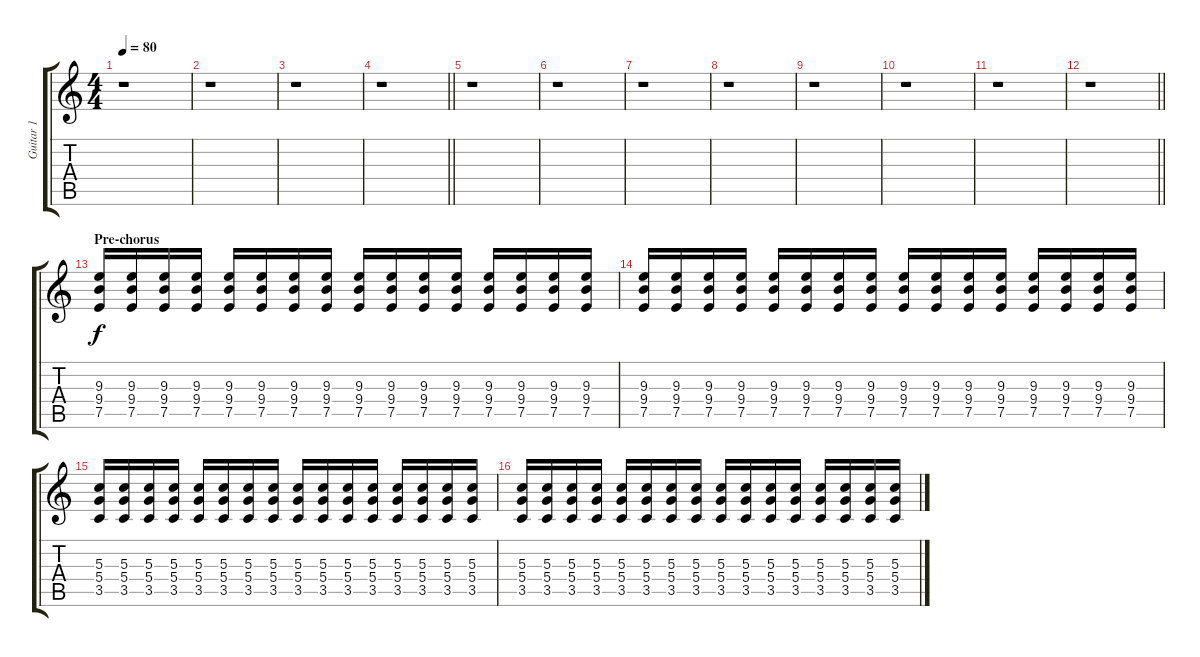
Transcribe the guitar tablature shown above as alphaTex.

\track ("Guitar 1" "Guitar 1") {instrument distortionguitar}
\staff {score tabs}
\tuning (E4 B3 G3 D3 A2 E2) {hide}
\ts (4 4)
\tempo 80
\clef g2
\ks c
r.1{dy fff} |
r.1 |
r.1 |
\barLineRight lightlight
r.1 |
\section ("" "")
r.1 |
r.1 |
r.1 |
r.1 |
r.1 |
r.1 |
r.1 |
\barLineRight lightlight
r.1 |
\section ("" "Pre-chorus")
(9.3 9.4 7.5).16{dy f} (9.3 9.4 7.5).16 (9.3 9.4 7.5).16 (9.3 9.4 7.5).16 (9.3 9.4 7.5).16 (9.3 9.4 7.5).16 (9.3 9.4 7.5).16 (9.3 9.4 7.5).16 (9.3 9.4 7.5).16 (9.3 9.4 7.5).16 (9.3 9.4 7.5).16 (9.3 9.4 7.5).16 (9.3 9.4 7.5).16 (9.3 9.4 7.5).16 (9.3 9.4 7.5).16 (9.3 9.4 7.5).16 |
(9.3 9.4 7.5).16 (9.3 9.4 7.5).16 (9.3 9.4 7.5).16 (9.3 9.4 7.5).16 (9.3 9.4 7.5).16 (9.3 9.4 7.5).16 (9.3 9.4 7.5).16 (9.3 9.4 7.5).16 (9.3 9.4 7.5).16 (9.3 9.4 7.5).16 (9.3 9.4 7.5).16 (9.3 9.4 7.5).16 (9.3 9.4 7.5).16 (9.3 9.4 7.5).16 (9.3 9.4 7.5).16 (9.3 9.4 7.5).16 |
(5.3 5.4 3.5).16 (5.3 5.4 3.5).16 (5.3 5.4 3.5).16 (5.3 5.4 3.5).16 (5.3 5.4 3.5).16 (5.3 5.4 3.5).16 (5.3 5.4 3.5).16 (5.3 5.4 3.5).16 (5.3 5.4 3.5).16 (5.3 5.4 3.5).16 (5.3 5.4 3.5).16 (5.3 5.4 3.5).16 (5.3 5.4 3.5).16 (5.3 5.4 3.5).16 (5.3 5.4 3.5).16 (5.3 5.4 3.5).16 |
(5.3 5.4 3.5).16 (5.3 5.4 3.5).16 (5.3 5.4 3.5).16 (5.3 5.4 3.5).16 (5.3 5.4 3.5).16 (5.3 5.4 3.5).16 (5.3 5.4 3.5).16 (5.3 5.4 3.5).16 (5.3 5.4 3.5).16 (5.3 5.4 3.5).16 (5.3 5.4 3.5).16 (5.3 5.4 3.5).16 (5.3 5.4 3.5).16 (5.3 5.4 3.5).16 (5.3 5.4 3.5).16 (5.3 5.4 3.5).16
